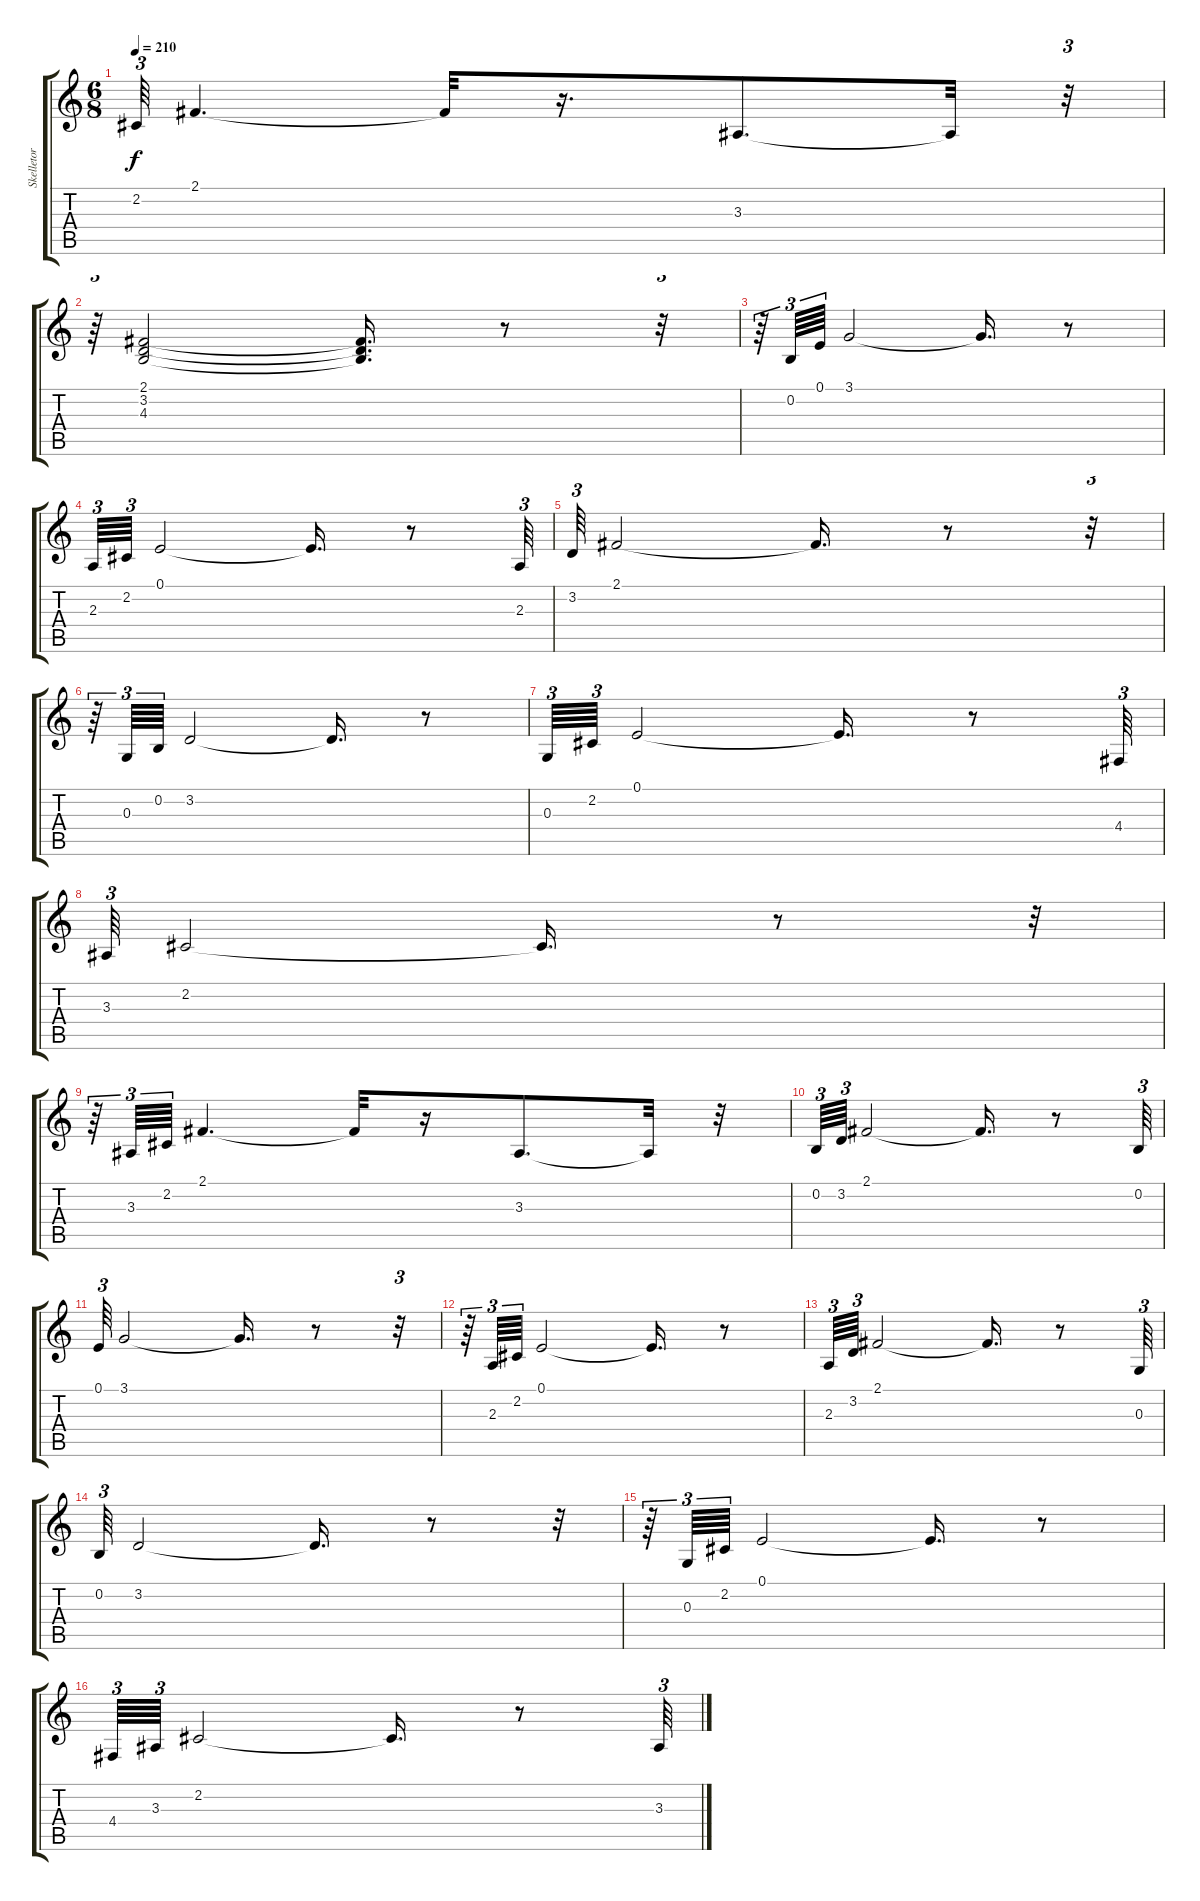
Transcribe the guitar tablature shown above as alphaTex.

\track ("Skelletor" "Skelletor") {instrument harpsichord}
\staff {score tabs}
\tuning (E4 B3 G3 D3 A2 E2) {hide}
\ts (6 8)
\tempo 210
\clef g2
\ks c
2.2.64{tu (3 2) dy f} 2.1.4{d} 2.1{t}.32 r.16{d} 3.3.8{d} 3.3{t}.32 r.32{tu (3 2)} |
r.64{tu (3 2)} (2.1 3.2 4.3).2 (2.1{t} 3.2{t} 4.3{t}).16{d} r.8 r.32{tu (3 2)} |
r.64{tu (3 2)} 0.2.64{tu (3 2)} 0.1.64{tu (3 2)} 3.1.2 3.1{t}.16{d} r.8 |
2.3.64{tu (3 2)} 2.2.64{tu (3 2)} 0.1.2 0.1{t}.16{d} r.8 2.3.64{tu (3 2)} |
3.2.64{tu (3 2)} 2.1.2 2.1{t}.16{d} r.8 r.32{tu (3 2)} |
r.64{tu (3 2)} 0.3.64{tu (3 2)} 0.2.64{tu (3 2)} 3.2.2 3.2{t}.16{d} r.8 |
0.3.64{tu (3 2)} 2.2.64{tu (3 2)} 0.1.2 0.1{t}.16{d} r.8 4.4.64{tu (3 2)} |
3.3.64{tu (3 2)} 2.2.2 2.2{t}.16{d} r.8 r.32{tu (3 2)} |
r.64{tu (3 2)} 3.3.64{tu (3 2)} 2.2.64{tu (3 2)} 2.1.4{d} 2.1{t}.32 r.16 3.3.8{d} 3.3{t}.32 r.32 |
0.2.64{tu (3 2)} 3.2.64{tu (3 2)} 2.1.2 2.1{t}.16{d} r.8 0.2.64{tu (3 2)} |
0.1.64{tu (3 2)} 3.1.2 3.1{t}.16{d} r.8 r.32{tu (3 2)} |
r.64{tu (3 2)} 2.3.64{tu (3 2)} 2.2.64{tu (3 2)} 0.1.2 0.1{t}.16{d} r.8 |
2.3.64{tu (3 2)} 3.2.64{tu (3 2)} 2.1.2 2.1{t}.16{d} r.8 0.3.64{tu (3 2)} |
0.2.64{tu (3 2)} 3.2.2 3.2{t}.16{d} r.8 r.32{tu (3 2)} |
r.64{tu (3 2)} 0.3.64{tu (3 2)} 2.2.64{tu (3 2)} 0.1.2 0.1{t}.16{d} r.8 |
4.4.64{tu (3 2)} 3.3.64{tu (3 2)} 2.2.2 2.2{t}.16{d} r.8 3.3.64{tu (3 2)}
